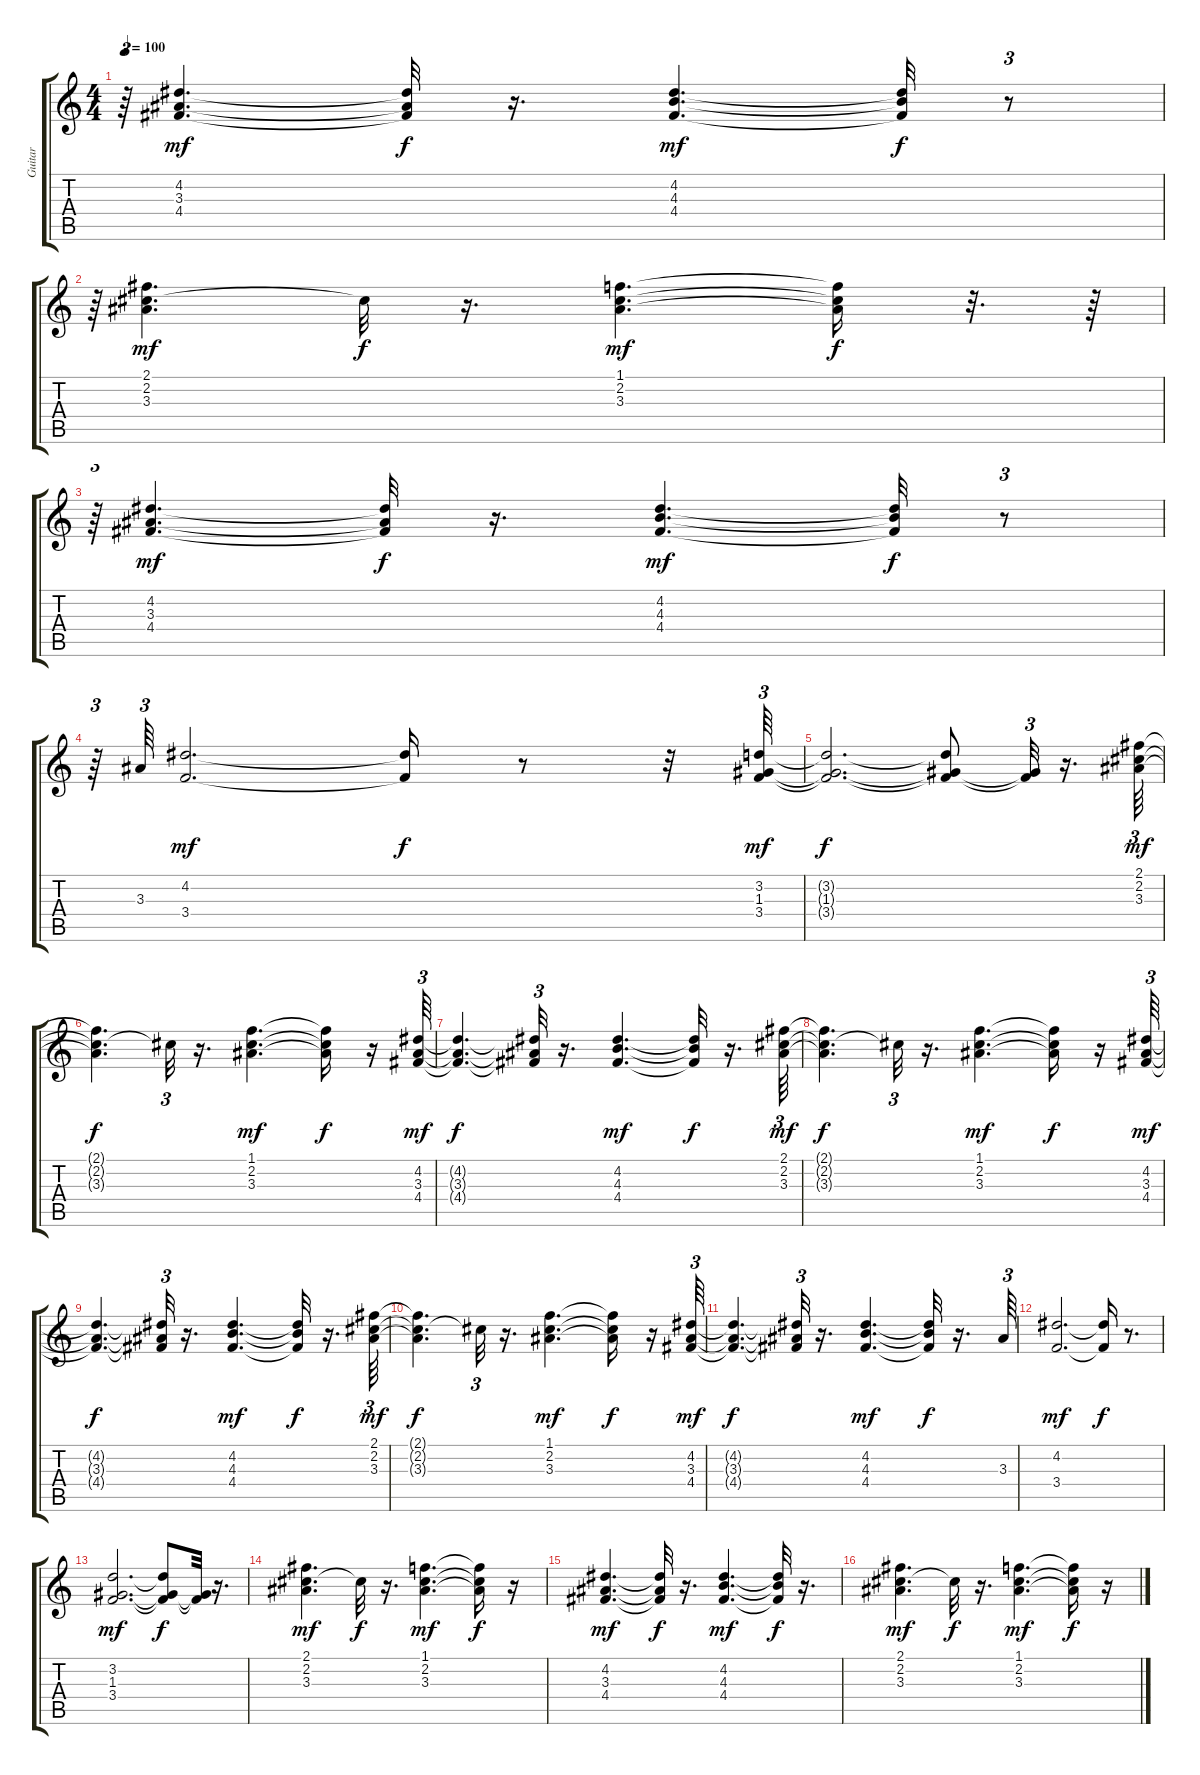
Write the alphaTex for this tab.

\track ("Guitar" "Guitar") {instrument electricguitarmuted}
\staff {score tabs}
\tuning (E4 B3 G3 D3 A2 E2) {hide}
\ts (4 4)
\tempo 100
\clef g2
\ks c
r.64{tu (3 2) dy f} (4.2 3.3 4.4).4{d dy mf} (4.2{t} 3.3{t} 4.4{t}).32{dy f} r.16{d} (4.2 4.3 4.4).4{d dy mf} (4.2{t} 4.3{t} 4.4{t}).32{dy f} r.8{tu (3 2)} |
r.64{tu (3 2)} (2.1 2.2 3.3).4{d dy mf} 2.2{t}.32{dy f} r.16{d} (1.1 2.2 3.3).4{d dy mf} (1.1{t} 2.2{t} 3.3{t}).16{dy f} r.32{d} r.64 |
r.64{tu (3 2)} (4.2 3.3 4.4).4{d dy mf} (4.2{t} 3.3{t} 4.4{t}).32{dy f} r.16{d} (4.2 4.3 4.4).4{d dy mf} (4.2{t} 4.3{t} 4.4{t}).32{dy f} r.8{tu (3 2)} |
r.64{tu (3 2)} 3.3.64{tu (3 2)} (4.2 3.4).2{d dy mf} (4.2{t} 3.4{t}).16{dy f} r.8 r.32 (3.2 1.3 3.4).64{tu (3 2) dy mf} |
(3.2{t} 1.3{t} 3.4{t}).2{d dy f} (3.2{t} 1.3{t} 3.4{t}).8 (1.3{t} 3.4{t}).32{tu (3 2)} r.16{d} (2.1 2.2 3.3).64{tu (3 2) dy mf} |
(2.1{t} 2.2{t} 3.3{t}).4{d dy f} 2.2{t}.32{tu (3 2)} r.16{d} (1.1 2.2 3.3).4{d dy mf} (1.1{t} 2.2{t} 3.3{t}).16{dy f} r.16 (4.2 3.3 4.4).64{tu (3 2) dy mf} |
(4.2{t} 3.3{t} 4.4{t}).4{d dy f} (4.2{t} 3.3{t} 4.4{t}).32{tu (3 2)} r.16{d} (4.2 4.3 4.4).4{d dy mf} (4.2{t} 4.3{t} 4.4{t}).32{dy f} r.16{d} (2.1 2.2 3.3).64{tu (3 2) dy mf} |
(2.1{t} 2.2{t} 3.3{t}).4{d dy f} 2.2{t}.32{tu (3 2)} r.16{d} (1.1 2.2 3.3).4{d dy mf} (1.1{t} 2.2{t} 3.3{t}).16{dy f} r.16 (4.2 3.3 4.4).64{tu (3 2) dy mf} |
(4.2{t} 3.3{t} 4.4{t}).4{d dy f} (4.2{t} 3.3{t} 4.4{t}).32{tu (3 2)} r.16{d} (4.2 4.3 4.4).4{d dy mf} (4.2{t} 4.3{t} 4.4{t}).32{dy f} r.16{d} (2.1 2.2 3.3).64{tu (3 2) dy mf} |
(2.1{t} 2.2{t} 3.3{t}).4{d dy f} 2.2{t}.32{tu (3 2)} r.16{d} (1.1 2.2 3.3).4{d dy mf} (1.1{t} 2.2{t} 3.3{t}).16{dy f} r.16 (4.2 3.3 4.4).64{tu (3 2) dy mf} |
(4.2{t} 3.3{t} 4.4{t}).4{d dy f} (4.2{t} 3.3{t} 4.4{t}).32{tu (3 2)} r.16{d} (4.2 4.3 4.4).4{d dy mf} (4.2{t} 4.3{t} 4.4{t}).32{dy f} r.16{d} 3.3.64{tu (3 2)} |
(4.2 3.4).2{d dy mf} (4.2{t} 3.4{t}).16{dy f} r.8{d} |
(3.2 1.3 3.4).2{d dy mf} (3.2{t} 1.3{t} 3.4{t}).8{dy f} (1.3{t} 3.4{t}).32 r.16{d} |
(2.1 2.2 3.3).4{d dy mf} 2.2{t}.32{dy f} r.16{d} (1.1 2.2 3.3).4{d dy mf} (1.1{t} 2.2{t} 3.3{t}).16{dy f} r.16 |
(4.2 3.3 4.4).4{d dy mf} (4.2{t} 3.3{t} 4.4{t}).32{dy f} r.16{d} (4.2 4.3 4.4).4{d dy mf} (4.2{t} 4.3{t} 4.4{t}).32{dy f} r.16{d} |
(2.1 2.2 3.3).4{d dy mf} 2.2{t}.32{dy f} r.16{d} (1.1 2.2 3.3).4{d dy mf} (1.1{t} 2.2{t} 3.3{t}).16{dy f} r.16
